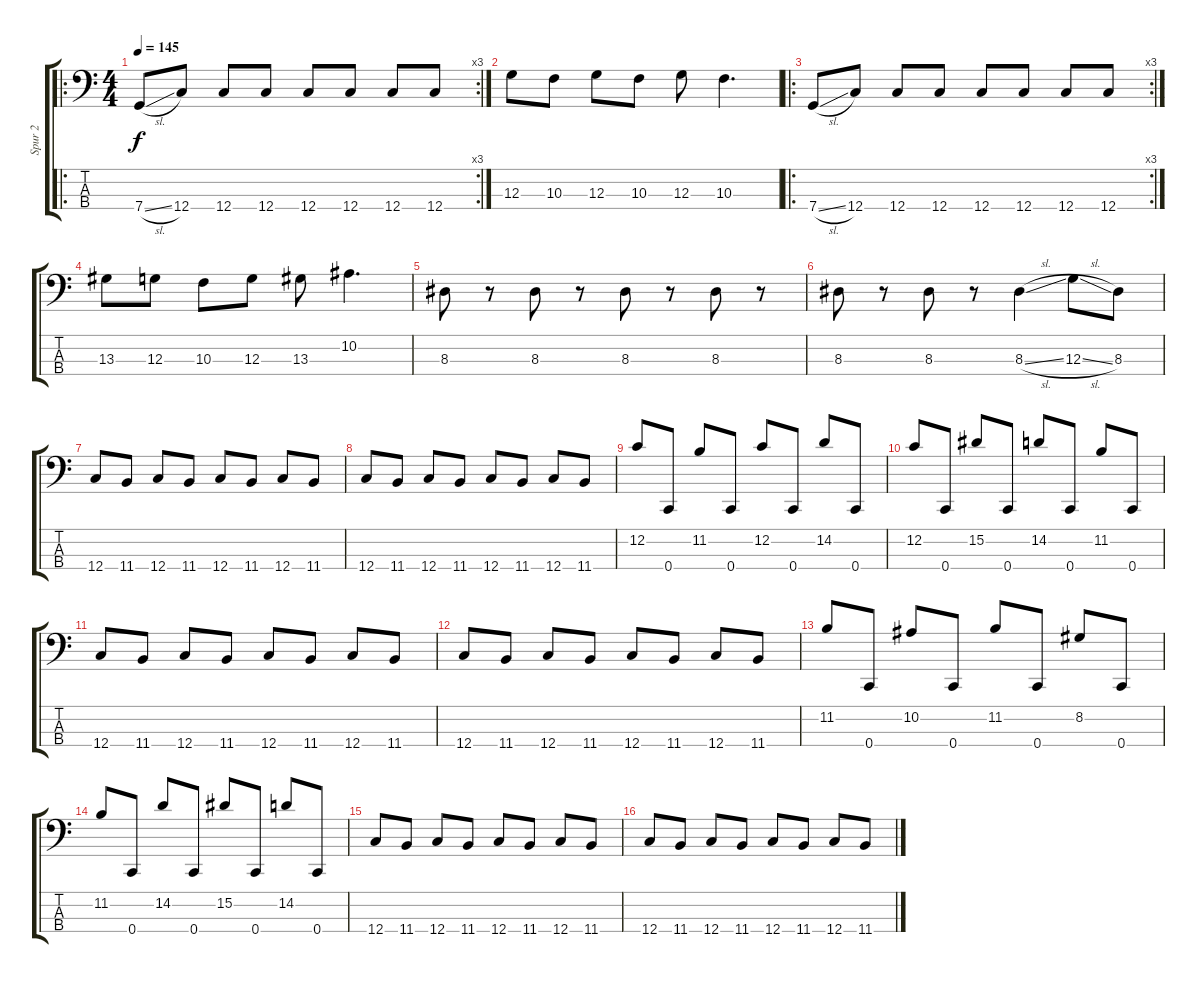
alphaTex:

\track ("Spur 2" "Spur 2") {instrument distortionguitar}
\staff {score tabs}
\tuning (F2 C2 G1 C1) {hide}
\ro
\rc 3
\ts (4 4)
\tempo 145
\clef f4
\ks c
7.4{sl}.8{dy f} 12.4.8 12.4.8 12.4.8 12.4.8 12.4.8 12.4.8 12.4.8 |
12.3.8 10.3.8 12.3.8 10.3.8 12.3.8 10.3.4{d} |
\ro
\rc 3
7.4{sl}.8 12.4.8 12.4.8 12.4.8 12.4.8 12.4.8 12.4.8 12.4.8 |
13.3.8 12.3.8 10.3.8 12.3.8 13.3.8 10.2.4{d} |
8.3.8 r.8 8.3.8 r.8 8.3.8 r.8 8.3.8 r.8 |
8.3.8 r.8 8.3.8 r.8 8.3{sl}.4 12.3{sl}.8 8.3.8 |
12.4.8 11.4.8 12.4.8 11.4.8 12.4.8 11.4.8 12.4.8 11.4.8 |
12.4.8 11.4.8 12.4.8 11.4.8 12.4.8 11.4.8 12.4.8 11.4.8 |
12.2.8 0.4.8 11.2.8 0.4.8 12.2.8 0.4.8 14.2.8 0.4.8 |
12.2.8 0.4.8 15.2.8 0.4.8 14.2.8 0.4.8 11.2.8 0.4.8 |
12.4.8 11.4.8 12.4.8 11.4.8 12.4.8 11.4.8 12.4.8 11.4.8 |
12.4.8 11.4.8 12.4.8 11.4.8 12.4.8 11.4.8 12.4.8 11.4.8 |
11.2.8 0.4.8 10.2.8 0.4.8 11.2.8 0.4.8 8.2.8 0.4.8 |
11.2.8 0.4.8 14.2.8 0.4.8 15.2.8 0.4.8 14.2.8 0.4.8 |
12.4.8 11.4.8 12.4.8 11.4.8 12.4.8 11.4.8 12.4.8 11.4.8 |
12.4.8 11.4.8 12.4.8 11.4.8 12.4.8 11.4.8 12.4.8 11.4.8
